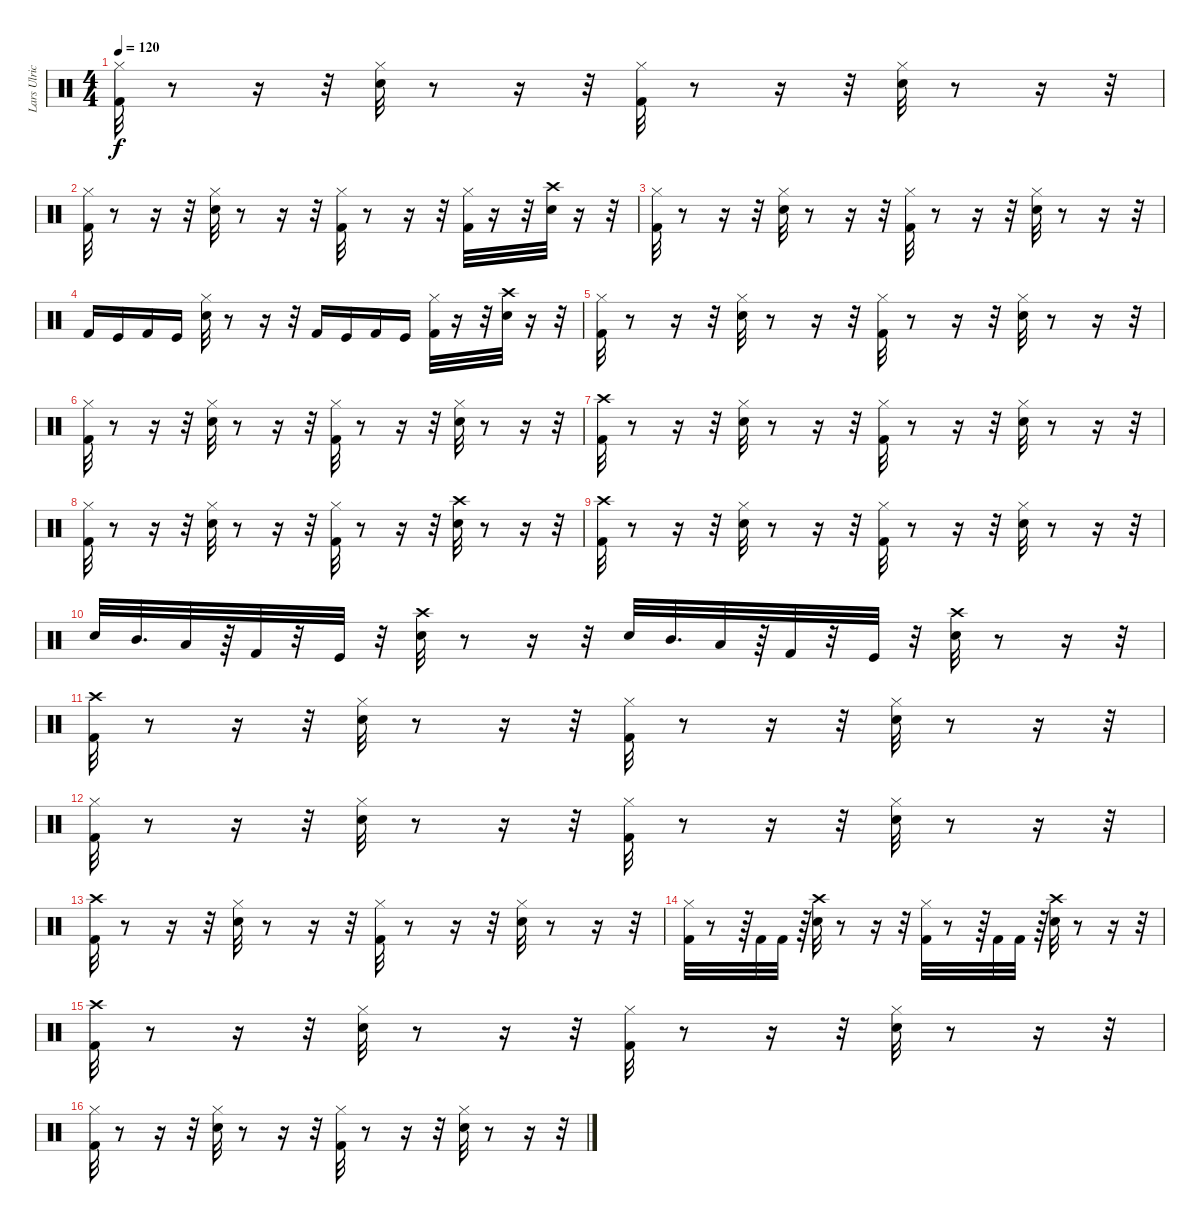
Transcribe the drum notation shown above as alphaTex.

\track ("Lars Ulrich" "Lars Ulric") {instrument percussion}
\staff {score}
\articulation defaults
\ts (4 4)
\tempo 120
\clef neutral
\ks c
("Hi-Hat (closed)" "Kick (hit) 2").32{dy f} r.8 r.16 r.32 ("Hi-Hat (closed)" "Snare (hit) 2").32 r.8 r.16 r.32 ("Hi-Hat (closed)" "Kick (hit) 2").32 r.8 r.16 r.32 ("Hi-Hat (closed)" "Snare (hit) 2").32 r.8 r.16 r.32 |
("Kick (hit) 2" "Hi-Hat (closed)").32 r.8 r.16 r.32 ("Snare (hit) 2" "Hi-Hat (closed)").32 r.8 r.16 r.32 ("Kick (hit) 2" "Hi-Hat (closed)").32 r.8 r.16 r.32 ("Kick (hit) 2" "Hi-Hat (closed)").32 r.16 r.32 ("Snare (hit) 2" "Crash high (hit)").32 r.16 r.32 |
("Hi-Hat (closed)" "Kick (hit) 2").32 r.8 r.16 r.32 ("Hi-Hat (closed)" "Snare (hit) 2").32 r.8 r.16 r.32 ("Hi-Hat (closed)" "Kick (hit) 2").32 r.8 r.16 r.32 ("Hi-Hat (closed)" "Snare (hit) 2").32 r.8 r.16 r.32 |
"Kick (hit) 2".16 "Kick (hit)".16 "Kick (hit) 2".16 "Kick (hit)".16 ("Snare (hit) 2" "Hi-Hat (closed)").32 r.8 r.16 r.32 "Kick (hit) 2".16 "Kick (hit)".16 "Kick (hit) 2".16 "Kick (hit)".16 ("Kick (hit) 2" "Hi-Hat (closed)").32 r.16 r.32 ("Snare (hit) 2" "Crash high (hit)").32 r.16 r.32 |
("Kick (hit) 2" "Hi-Hat (closed)").32 r.8 r.16 r.32 ("Snare (hit) 2" "Hi-Hat (closed)").32 r.8 r.16 r.32 ("Kick (hit) 2" "Hi-Hat (closed)").32 r.8 r.16 r.32 ("Snare (hit) 2" "Hi-Hat (closed)").32 r.8 r.16 r.32 |
("Hi-Hat (closed)" "Kick (hit) 2").32 r.8 r.16 r.32 ("Hi-Hat (closed)" "Snare (hit) 2").32 r.8 r.16 r.32 ("Hi-Hat (closed)" "Kick (hit) 2").32 r.8 r.16 r.32 ("Hi-Hat (closed)" "Snare (hit) 2").32 r.8 r.16 r.32 |
("Kick (hit) 2" "Crash high (hit)").32 r.8 r.16 r.32 ("Snare (hit) 2" "Hi-Hat (closed)").32 r.8 r.16 r.32 ("Kick (hit) 2" "Hi-Hat (closed)").32 r.8 r.16 r.32 ("Snare (hit) 2" "Hi-Hat (closed)").32 r.8 r.16 r.32 |
("Hi-Hat (closed)" "Kick (hit) 2").32 r.8 r.16 r.32 ("Hi-Hat (closed)" "Snare (hit) 2").32 r.8 r.16 r.32 ("Hi-Hat (closed)" "Kick (hit) 2").32 r.8 r.16 r.32 ("Crash high (hit)" "Snare (hit) 2").32 r.8 r.16 r.32 |
("Kick (hit) 2" "Crash high (hit)").32 r.8 r.16 r.32 ("Snare (hit) 2" "Hi-Hat (closed)").32 r.8 r.16 r.32 ("Kick (hit) 2" "Hi-Hat (closed)").32 r.8 r.16 r.32 ("Snare (hit) 2" "Hi-Hat (closed)").32 r.8 r.16 r.32 |
"Snare (hit) 2".32 "Mid Tom (hit)".32{d} "Low Floor Tom (hit)".32 r.64 "Kick (hit) 2".32 r.32 "Kick (hit)".32 r.32 ("Snare (hit) 2" "Crash high (hit)").32 r.8 r.16 r.32 "Snare (hit) 2".32 "Mid Tom (hit)".32{d} "Low Floor Tom (hit)".32 r.64 "Kick (hit) 2".32 r.32 "Kick (hit)".32 r.32 ("Crash high (hit)" "Snare (hit) 2").32 r.8 r.16 r.32 |
("Kick (hit) 2" "Crash high (hit)").32 r.8 r.16 r.32 ("Snare (hit) 2" "Hi-Hat (closed)").32 r.8 r.16 r.32 ("Kick (hit) 2" "Hi-Hat (closed)").32 r.8 r.16 r.32 ("Snare (hit) 2" "Hi-Hat (closed)").32 r.8 r.16 r.32 |
("Kick (hit) 2" "Hi-Hat (closed)").32 r.8 r.16 r.32 ("Snare (hit) 2" "Hi-Hat (closed)").32 r.8 r.16 r.32 ("Kick (hit) 2" "Hi-Hat (closed)").32 r.8 r.16 r.32 ("Snare (hit) 2" "Hi-Hat (closed)").32 r.8 r.16 r.32 |
("Kick (hit) 2" "Crash high (hit)").32 r.8 r.16 r.32 ("Hi-Hat (closed)" "Snare (hit) 2").32 r.8 r.16 r.32 ("Hi-Hat (closed)" "Kick (hit) 2").32 r.8 r.16 r.32 ("Hi-Hat (closed)" "Snare (hit) 2").32 r.8 r.16 r.32 |
("Kick (hit) 2" "Hi-Hat (closed)").32 r.8 r.64 "Kick (hit) 2".32 "Kick (hit) 2".32 r.64 ("Crash high (hit)" "Snare (hit) 2").32 r.8 r.16 r.32 ("Kick (hit) 2" "Hi-Hat (closed)").32 r.8 r.64 "Kick (hit) 2".32 "Kick (hit) 2".32 r.64 ("Crash high (hit)" "Snare (hit) 2").32 r.8 r.16 r.32 |
("Kick (hit) 2" "Crash high (hit)").32 r.8 r.16 r.32 ("Snare (hit) 2" "Hi-Hat (closed)").32 r.8 r.16 r.32 ("Kick (hit) 2" "Hi-Hat (closed)").32 r.8 r.16 r.32 ("Snare (hit) 2" "Hi-Hat (closed)").32 r.8 r.16 r.32 |
("Hi-Hat (closed)" "Kick (hit) 2").32 r.8 r.16 r.32 ("Hi-Hat (closed)" "Snare (hit) 2").32 r.8 r.16 r.32 ("Hi-Hat (closed)" "Kick (hit) 2").32 r.8 r.16 r.32 ("Hi-Hat (closed)" "Snare (hit) 2").32 r.8 r.16 r.32
